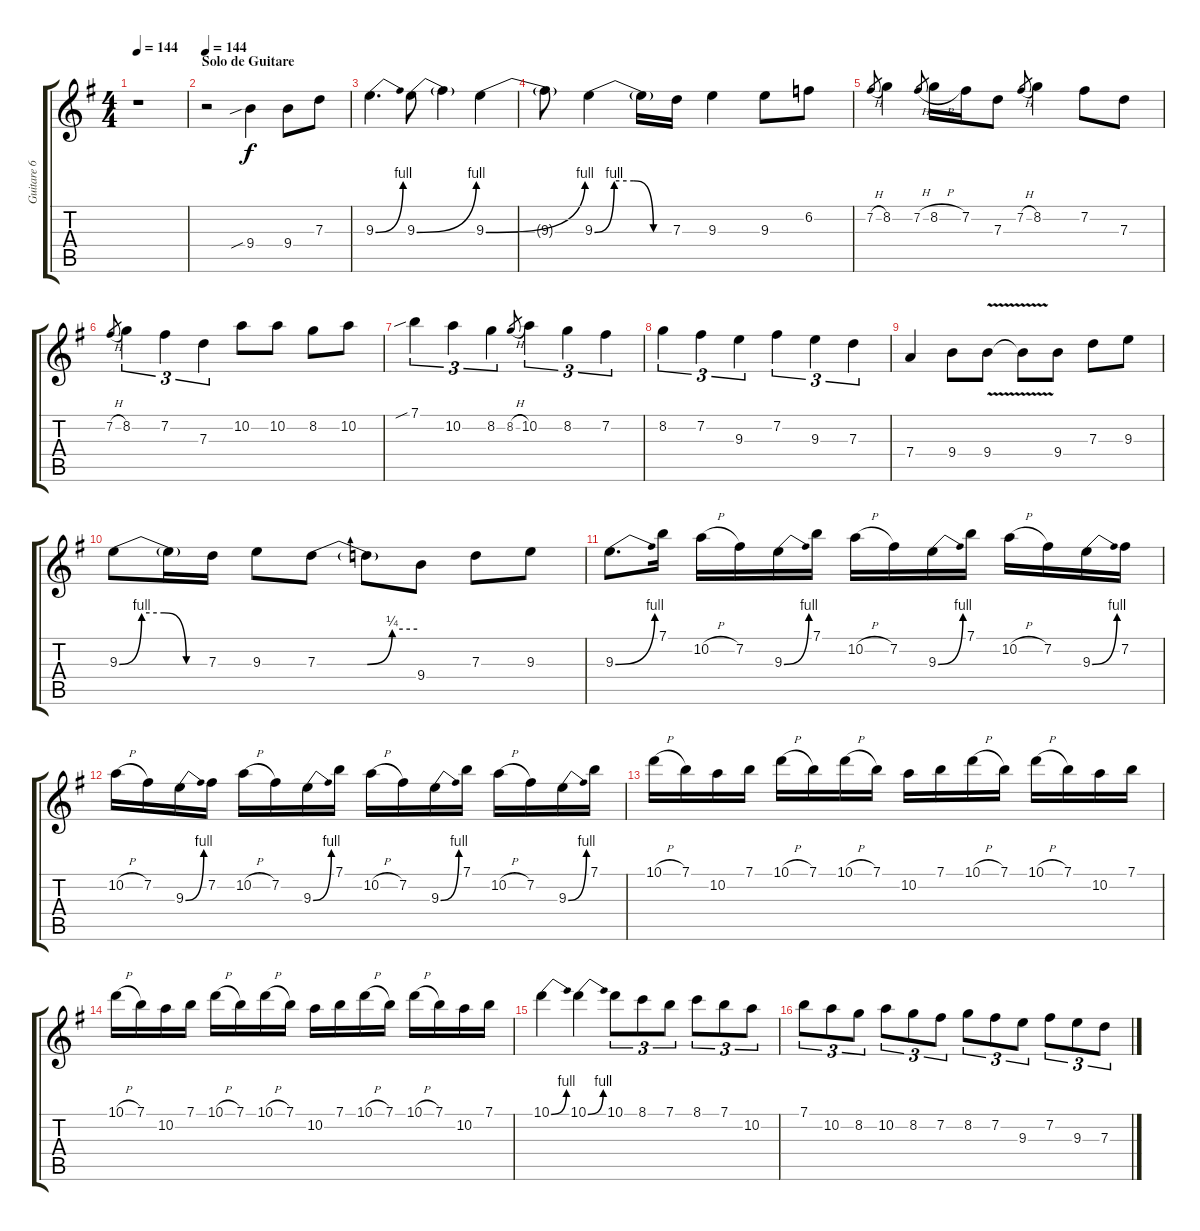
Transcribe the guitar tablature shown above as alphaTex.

\track ("Guitare 6 " "Guitare 6 ") {instrument distortionguitar}
\staff {score tabs}
\tuning (E4 B3 G3 D3 A2 E2) {hide}
\ts (4 4)
\tempo 144
\clef g2
\ks g
r.1{dy f} |
\section ("" "Solo de Guitare")
\tempo 144
r.2 9.4{sib}.4 9.4.8 7.3.8 |
9.3{be (bend 0 0 60 4)}.4{d} 9.3{be (bend 0 0 60 4)}.8 9.3{t}.4 9.3{be (bend 0 0 60 4)}.4 |
9.3{t}.8 9.3{be (custom 0 0 15 4 30 4 45 0 60 0)}.4 9.3{t}.16 7.3.16 9.3.4 9.3.8 6.2.8 |
7.2{h}.8{gr} 8.2.4 7.2{h}.8{gr} 8.2{h}.16 7.2.16 7.3.8 7.2{h}.8{gr} 8.2.4 7.2.8 7.3.8 |
7.2{h}.8{gr} 8.2.4{tu (3 2)} 7.2.4{tu (3 2)} 7.3.4{tu (3 2)} 10.2.8 10.2.8 8.2.8 10.2.8 |
7.1{sib}.4{tu (3 2)} 10.2.4{tu (3 2)} 8.2.4{tu (3 2)} 8.2{h}.8{gr} 10.2.4{tu (3 2)} 8.2.4{tu (3 2)} 7.2.4{tu (3 2)} |
8.2.4{tu (3 2)} 7.2.4{tu (3 2)} 9.3.4{tu (3 2)} 7.2.4{tu (3 2)} 9.3.4{tu (3 2)} 7.3.4{tu (3 2)} |
7.4.4 9.4.8 9.4{v}.8 9.4{t}.8 9.4.8 7.3.8 9.3.8 |
9.3{be (custom 0 0 15 4 30 4 45 0 60 0)}.8 9.3{t}.16 7.3.16 9.3.8 7.3{be (custom 0 0 30 0 45 1 60 1)}.8 7.3{t}.8 9.4.8 7.3.8 9.3.8 |
9.3{be (bend 0 0 60 4)}.8{d} 7.1.16 10.2{h}.16 7.2.16 9.3{be (bend 0 0 60 4)}.16 7.1.16 10.2{h}.16 7.2.16 9.3{be (bend 0 0 60 4)}.16 7.1.16 10.2{h}.16 7.2.16 9.3{be (bend 0 0 60 4)}.16 7.2.16 |
10.2{h}.16 7.2.16 9.3{be (bend 0 0 60 4)}.16 7.2.16 10.2{h}.16 7.2.16 9.3{be (bend 0 0 60 4)}.16 7.1.16 10.2{h}.16 7.2.16 9.3{be (bend 0 0 60 4)}.16 7.1.16 10.2{h}.16 7.2.16 9.3{be (bend 0 0 60 4)}.16 7.1.16 |
10.1{h}.16 7.1.16 10.2.16 7.1.16 10.1{h}.16 7.1.16 10.1{h}.16 7.1.16 10.2.16 7.1.16 10.1{h}.16 7.1.16 10.1{h}.16 7.1.16 10.2.16 7.1.16 |
10.1{h}.16 7.1.16 10.2.16 7.1.16 10.1{h}.16 7.1.16 10.1{h}.16 7.1.16 10.2.16 7.1.16 10.1{h}.16 7.1.16 10.1{h}.16 7.1.16 10.2.16 7.1.16 |
10.1{be (bend 0 0 60 4)}.4 10.1{be (bend 0 0 60 4)}.4 10.1.8{tu (3 2)} 8.1.8{tu (3 2)} 7.1.8{tu (3 2)} 8.1.8{tu (3 2)} 7.1.8{tu (3 2)} 10.2.8{tu (3 2)} |
7.1.8{tu (3 2)} 10.2.8{tu (3 2)} 8.2.8{tu (3 2)} 10.2.8{tu (3 2)} 8.2.8{tu (3 2)} 7.2.8{tu (3 2)} 8.2.8{tu (3 2)} 7.2.8{tu (3 2)} 9.3.8{tu (3 2)} 7.2.8{tu (3 2)} 9.3.8{tu (3 2)} 7.3.8{tu (3 2)}
